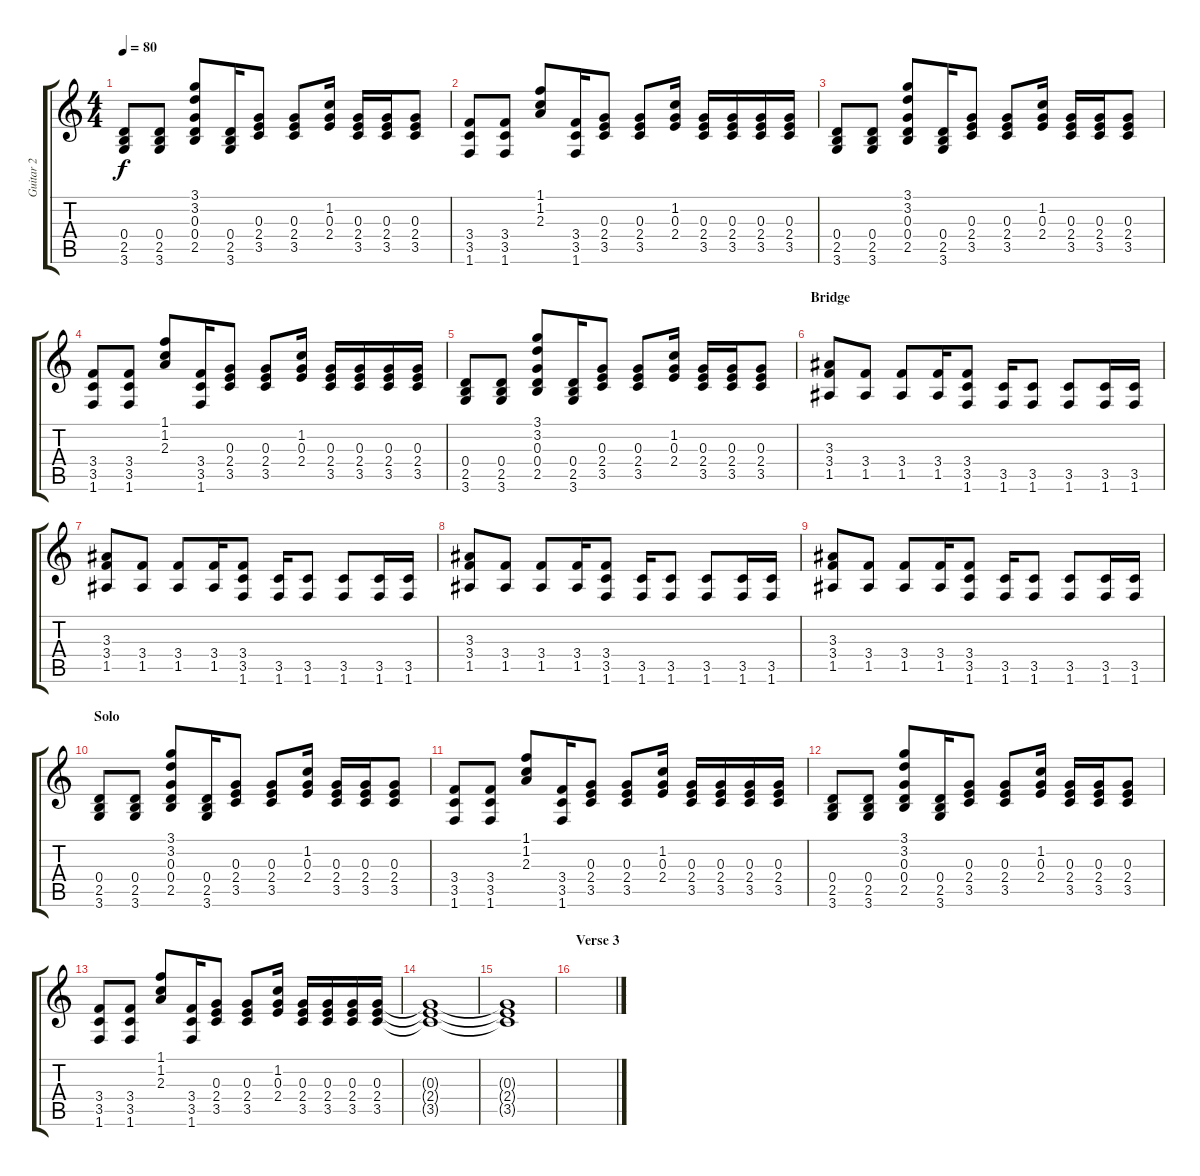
\track ("Guitar 2" "Guitar 2") {instrument overdrivenguitar}
\staff {score tabs}
\tuning (E4 B3 G3 D3 A2 E2) {hide}
\ts (4 4)
\tempo 80
\clef g2
\ks c
(0.4 2.5 3.6).8{dy f} (0.4 2.5 3.6).8 (3.1 3.2 0.3 0.4 2.5).8 (0.4 2.5 3.6).16 (0.3 2.4 3.5).8 (0.3 2.4 3.5).8 (1.2 0.3 2.4).16 (0.3 2.4 3.5).16 (0.3 2.4 3.5).16 (0.3 2.4 3.5).8 |
(3.4 3.5 1.6).8 (3.4 3.5 1.6).8 (1.1 1.2 2.3).8 (3.4 3.5 1.6).16 (0.3 2.4 3.5).8 (0.3 2.4 3.5).8 (1.2 0.3 2.4).16 (0.3 2.4 3.5).16 (0.3 2.4 3.5).16 (0.3 2.4 3.5).16 (0.3 2.4 3.5).16 |
(0.4 2.5 3.6).8 (0.4 2.5 3.6).8 (3.1 3.2 0.3 0.4 2.5).8 (0.4 2.5 3.6).16 (0.3 2.4 3.5).8 (0.3 2.4 3.5).8 (1.2 0.3 2.4).16 (0.3 2.4 3.5).16 (0.3 2.4 3.5).16 (0.3 2.4 3.5).8 |
(3.4 3.5 1.6).8 (3.4 3.5 1.6).8 (1.1 1.2 2.3).8 (3.4 3.5 1.6).16 (0.3 2.4 3.5).8 (0.3 2.4 3.5).8 (1.2 0.3 2.4).16 (0.3 2.4 3.5).16 (0.3 2.4 3.5).16 (0.3 2.4 3.5).16 (0.3 2.4 3.5).16 |
(0.4 2.5 3.6).8 (0.4 2.5 3.6).8 (3.1 3.2 0.3 0.4 2.5).8 (0.4 2.5 3.6).16 (0.3 2.4 3.5).8 (0.3 2.4 3.5).8 (1.2 0.3 2.4).16 (0.3 2.4 3.5).16 (0.3 2.4 3.5).16 (0.3 2.4 3.5).8 |
\section ("" "Bridge")
(3.3 3.4 1.5).8 (3.4 1.5).8 (3.4 1.5).8 (3.4 1.5).16 (3.4 3.5 1.6).8 (3.5 1.6).16 (3.5 1.6).8 (3.5 1.6).8 (3.5 1.6).16 (3.5 1.6).16 |
(3.3 3.4 1.5).8 (3.4 1.5).8 (3.4 1.5).8 (3.4 1.5).16 (3.4 3.5 1.6).8 (3.5 1.6).16 (3.5 1.6).8 (3.5 1.6).8 (3.5 1.6).16 (3.5 1.6).16 |
(3.3 3.4 1.5).8 (3.4 1.5).8 (3.4 1.5).8 (3.4 1.5).16 (3.4 3.5 1.6).8 (3.5 1.6).16 (3.5 1.6).8 (3.5 1.6).8 (3.5 1.6).16 (3.5 1.6).16 |
(3.3 3.4 1.5).8 (3.4 1.5).8 (3.4 1.5).8 (3.4 1.5).16 (3.4 3.5 1.6).8 (3.5 1.6).16 (3.5 1.6).8 (3.5 1.6).8 (3.5 1.6).16 (3.5 1.6).16 |
\section ("" "Solo")
(0.4 2.5 3.6).8 (0.4 2.5 3.6).8 (3.1 3.2 0.3 0.4 2.5).8 (0.4 2.5 3.6).16 (0.3 2.4 3.5).8 (0.3 2.4 3.5).8 (1.2 0.3 2.4).16 (0.3 2.4 3.5).16 (0.3 2.4 3.5).16 (0.3 2.4 3.5).8 |
(3.4 3.5 1.6).8 (3.4 3.5 1.6).8 (1.1 1.2 2.3).8 (3.4 3.5 1.6).16 (0.3 2.4 3.5).8 (0.3 2.4 3.5).8 (1.2 0.3 2.4).16 (0.3 2.4 3.5).16 (0.3 2.4 3.5).16 (0.3 2.4 3.5).16 (0.3 2.4 3.5).16 |
(0.4 2.5 3.6).8 (0.4 2.5 3.6).8 (3.1 3.2 0.3 0.4 2.5).8 (0.4 2.5 3.6).16 (0.3 2.4 3.5).8 (0.3 2.4 3.5).8 (1.2 0.3 2.4).16 (0.3 2.4 3.5).16 (0.3 2.4 3.5).16 (0.3 2.4 3.5).8 |
(3.4 3.5 1.6).8 (3.4 3.5 1.6).8 (1.1 1.2 2.3).8 (3.4 3.5 1.6).16 (0.3 2.4 3.5).8 (0.3 2.4 3.5).8 (1.2 0.3 2.4).16 (0.3 2.4 3.5).16 (0.3 2.4 3.5).16 (0.3 2.4 3.5).16 (0.3 2.4 3.5).16 |
(0.3{t} 2.4{t} 3.5{t}).1{volume 0} |
(0.3{t} 2.4{t} 3.5{t}).1 |
\section ("" "Verse 3")
